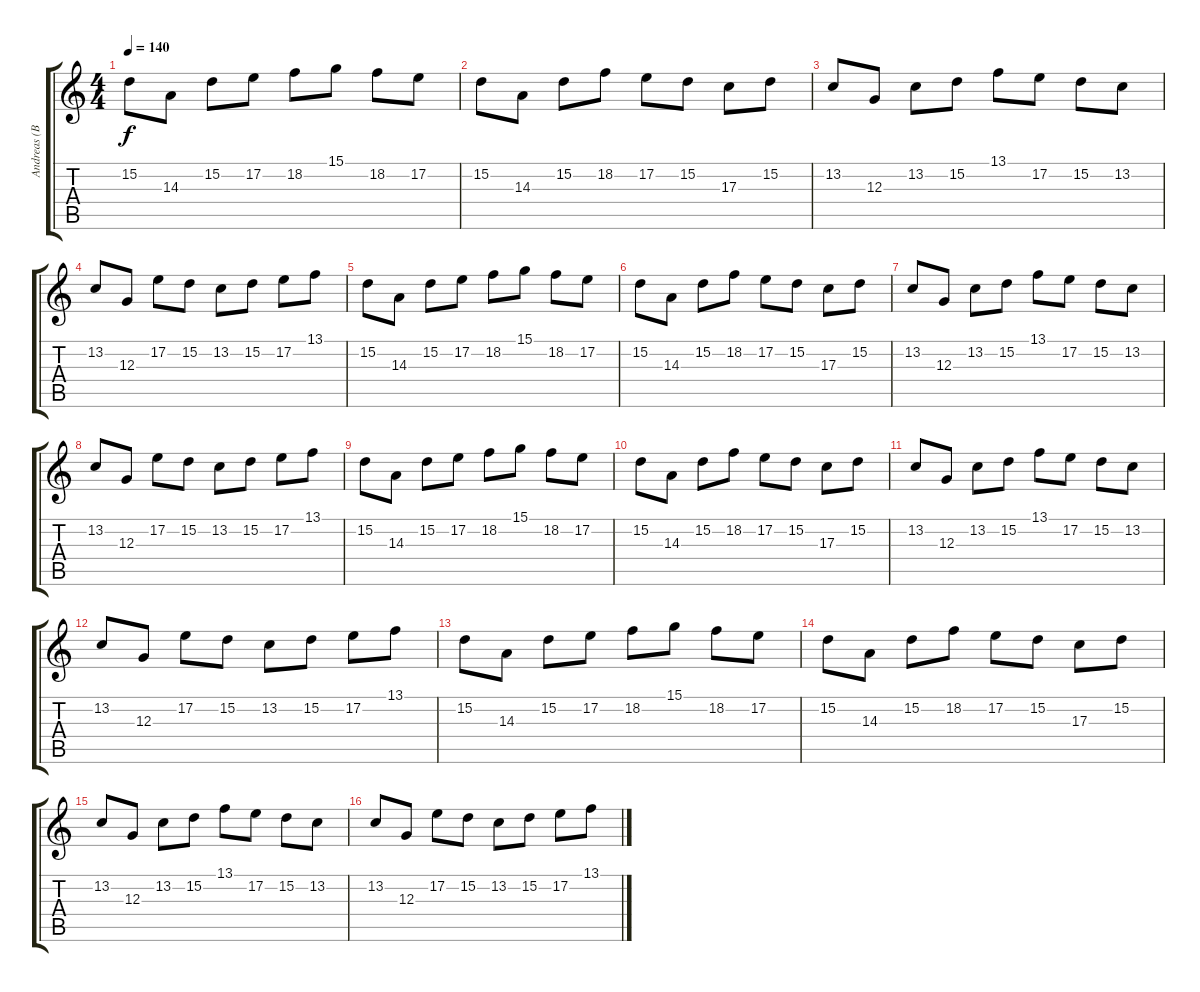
\track ("Andreas (Back Keyboard)" "Andreas (B") {instrument synthstrings2}
\staff {score tabs}
\tuning (E4 B3 G3 D3 A2 E2) {hide}
\ts (4 4)
\tempo 140
\clef g2
\ks c
15.2.8{dy f} 14.3.8 15.2.8 17.2.8 18.2.8 15.1.8 18.2.8 17.2.8 |
15.2.8 14.3.8 15.2.8 18.2.8 17.2.8 15.2.8 17.3.8 15.2.8 |
13.2.8 12.3.8 13.2.8 15.2.8 13.1.8 17.2.8 15.2.8 13.2.8 |
13.2.8 12.3.8 17.2.8 15.2.8 13.2.8 15.2.8 17.2.8 13.1.8 |
15.2.8 14.3.8 15.2.8 17.2.8 18.2.8 15.1.8 18.2.8 17.2.8 |
15.2.8 14.3.8 15.2.8 18.2.8 17.2.8 15.2.8 17.3.8 15.2.8 |
13.2.8 12.3.8 13.2.8 15.2.8 13.1.8 17.2.8 15.2.8 13.2.8 |
13.2.8 12.3.8 17.2.8 15.2.8 13.2.8 15.2.8 17.2.8 13.1.8 |
15.2.8 14.3.8 15.2.8 17.2.8 18.2.8 15.1.8 18.2.8 17.2.8 |
15.2.8 14.3.8 15.2.8 18.2.8 17.2.8 15.2.8 17.3.8 15.2.8 |
13.2.8 12.3.8 13.2.8 15.2.8 13.1.8 17.2.8 15.2.8 13.2.8 |
13.2.8 12.3.8 17.2.8 15.2.8 13.2.8 15.2.8 17.2.8 13.1.8 |
15.2.8 14.3.8 15.2.8 17.2.8 18.2.8 15.1.8 18.2.8 17.2.8 |
15.2.8 14.3.8 15.2.8 18.2.8 17.2.8 15.2.8 17.3.8 15.2.8 |
13.2.8 12.3.8 13.2.8 15.2.8 13.1.8 17.2.8 15.2.8 13.2.8 |
13.2.8 12.3.8 17.2.8 15.2.8 13.2.8 15.2.8 17.2.8 13.1.8
